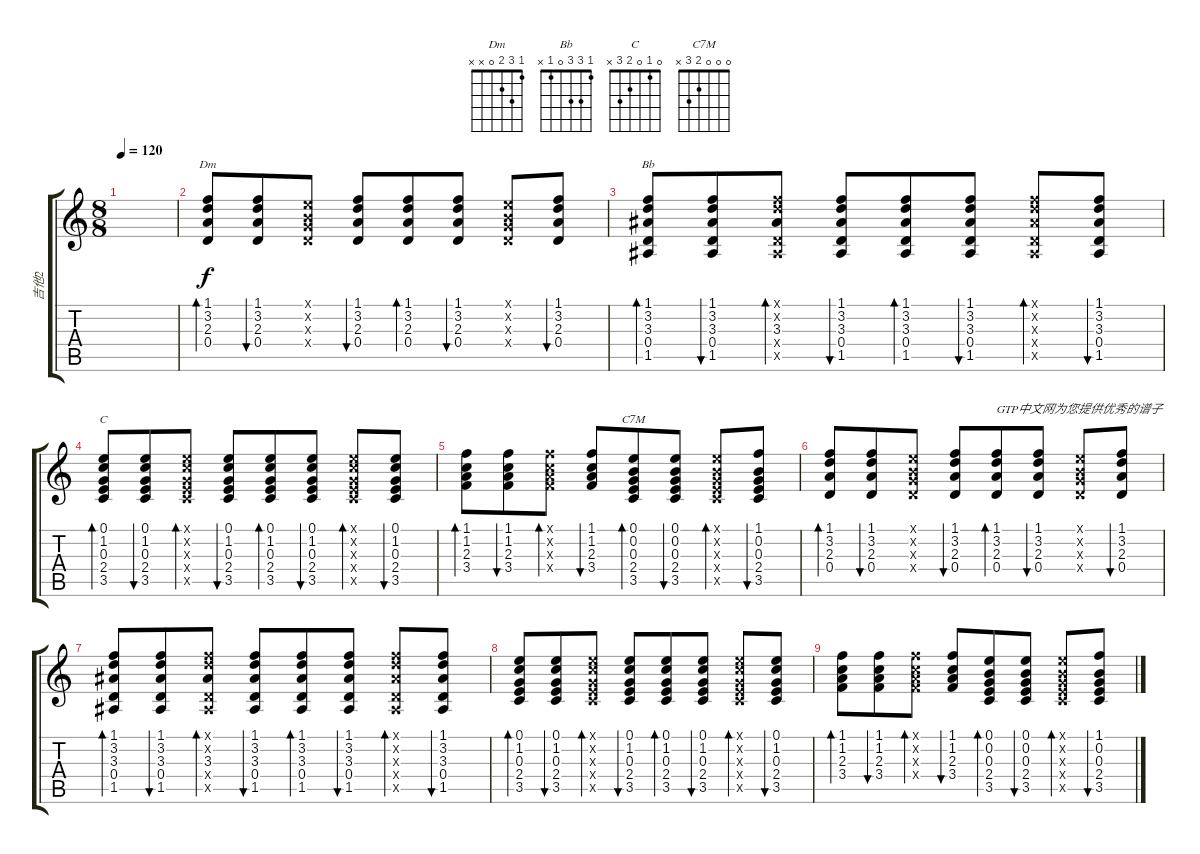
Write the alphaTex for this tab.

\track ("吉他2" "吉他2") {instrument acousticguitarsteel}
\staff {score tabs}
\tuning (E4 B3 G3 D3 A2 E2) {hide}
\chord ("Dm" 1 3 2 0 x x)
\chord ("Bb" 1 3 3 0 1 x)
\chord ("C" 0 1 0 2 3 x)
\chord ("C7M" 0 0 0 2 3 x)
\ts (8 8)
\tempo 120
\clef g2
\ks c
|
(1.1 3.2 2.3 0.4).8{bd 60 ch "Dm"} (1.1 3.2 2.3 0.4).8{bu 60} (0.1{x} 0.2{x} 0.3{x} 0.4{x}).8 (1.1 3.2 2.3 0.4).8{bu 60} (1.1 3.2 2.3 0.4).8{bd 60} (1.1 3.2 2.3 0.4).8{bu 60} (0.1{x} 0.2{x} 0.3{x} 0.4{x}).8 (1.1 3.2 2.3 0.4).8{bu 60} |
(1.1 3.2 3.3 0.4 1.5).8{bd 60 ch "Bb"} (1.1 3.2 3.3 0.4 1.5).8{bu 60} (1.1{x} 3.2{x} 3.3 0.4{x} 1.5{x}).8{bd 60} (1.1 3.2 3.3 0.4 1.5).8{bu 60} (1.1 3.2 3.3 0.4 1.5).8{bd 60} (1.1 3.2 3.3 0.4 1.5).8{bu 60} (1.1{x} 3.2{x} 3.3{x} 0.4{x} 1.5{x}).8{bd 60} (1.1 3.2 3.3 0.4 1.5).8{bu 60} |
(0.1 1.2 0.3 2.4 3.5).8{bd 60 ch "C"} (0.1 1.2 0.3 2.4 3.5).8{bu 60} (0.1{x} 1.2{x} 0.3{x} 2.4{x} 3.5{x}).8{bd 60} (0.1 1.2 0.3 2.4 3.5).8{bu 60} (0.1 1.2 0.3 2.4 3.5).8{bd 60} (0.1 1.2 0.3 2.4 3.5).8{bu 60} (0.1{x} 1.2{x} 0.3{x} 2.4{x} 3.5{x}).8{bd 60} (0.1 1.2 0.3 2.4 3.5).8{bu 60} |
(1.1 1.2 2.3 3.4).8{bd 60} (1.1 1.2 2.3 3.4).8{bu 60} (1.1{x} 1.2{x} 2.3{x} 3.4{x}).8{bd 60} (1.1 1.2 2.3 3.4).8{bu 60} (0.1 0.2 0.3 2.4 3.5).8{bd 60 ch "C7M"} (0.1 0.2 0.3 2.4 3.5).8{bu 60} (0.1{x} 0.2{x} 0.3{x} 2.4{x} 3.5{x}).8{bd 60} (1.1 0.2 0.3 2.4 3.5).8{bu 60} |
(1.1 3.2 2.3 0.4).8{bd 60} (1.1 3.2 2.3 0.4).8{bu 60} (0.1{x} 0.2{x} 0.3{x} 0.4{x}).8 (1.1 3.2 2.3 0.4).8{bu 60} (1.1 3.2 2.3 0.4).8{bd 60 txt "GTP中文网为您提供优秀的谱子"} (1.1 3.2 2.3 0.4).8{bu 60} (0.1{x} 0.2{x} 0.3{x} 0.4{x}).8 (1.1 3.2 2.3 0.4).8{bu 60} |
(1.1 3.2 3.3 0.4 1.5).8{bd 60} (1.1 3.2 3.3 0.4 1.5).8{bu 60} (1.1{x} 3.2{x} 3.3 0.4{x} 1.5{x}).8{bd 60} (1.1 3.2 3.3 0.4 1.5).8{bu 60} (1.1 3.2 3.3 0.4 1.5).8{bd 60} (1.1 3.2 3.3 0.4 1.5).8{bu 60} (1.1{x} 3.2{x} 3.3{x} 0.4{x} 1.5{x}).8{bd 60} (1.1 3.2 3.3 0.4 1.5).8{bu 60} |
(0.1 1.2 0.3 2.4 3.5).8{bd 60} (0.1 1.2 0.3 2.4 3.5).8{bu 60} (0.1{x} 1.2{x} 0.3{x} 2.4{x} 3.5{x}).8{bd 60} (0.1 1.2 0.3 2.4 3.5).8{bu 60} (0.1 1.2 0.3 2.4 3.5).8{bd 60} (0.1 1.2 0.3 2.4 3.5).8{bu 60} (0.1{x} 1.2{x} 0.3{x} 2.4{x} 3.5{x}).8{bd 60} (0.1 1.2 0.3 2.4 3.5).8{bu 60} |
(1.1 1.2 2.3 3.4).8{bd 60} (1.1 1.2 2.3 3.4).8{bu 60} (1.1{x} 1.2{x} 2.3{x} 3.4{x}).8{bd 60} (1.1 1.2 2.3 3.4).8{bu 60} (0.1 0.2 0.3 2.4 3.5).8{bd 60} (0.1 0.2 0.3 2.4 3.5).8{bu 60} (0.1{x} 0.2{x} 0.3{x} 2.4{x} 3.5{x}).8{bd 60} (1.1 0.2 0.3 2.4 3.5).8{bu 60}
